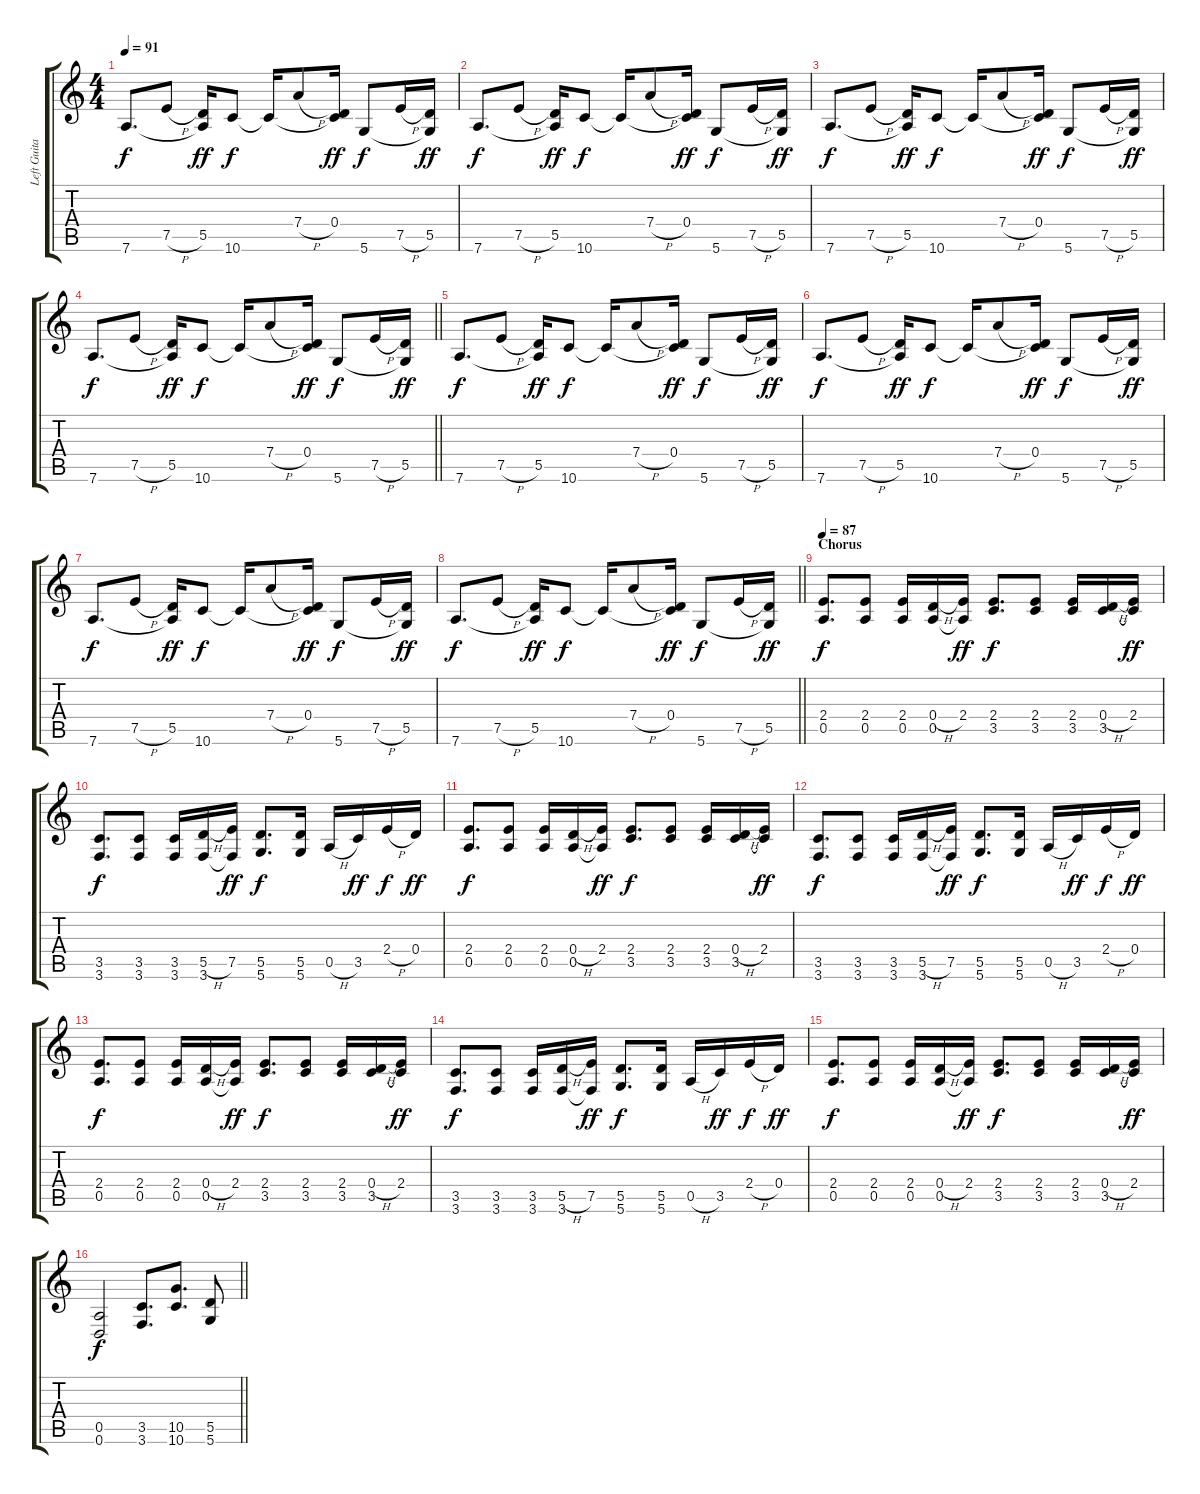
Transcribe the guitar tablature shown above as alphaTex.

\track ("Left Guitar" "Left Guita") {instrument distortionguitar}
\staff {score tabs}
\tuning (E4 B3 G3 D3 A2 D2) {hide}
\ts (4 4)
\section ("" "")
\tempo 91
\clef g2
\ks c
7.6.8{d dy f} 7.5{h}.8 (5.5 7.6{t}).16{dy ff} 10.6.8{dy f} 10.6{t}.16 7.4{h}.8 (0.4 10.6{t}).16{dy ff} 5.6.8{dy f} 7.5{h}.16 (5.5 5.6{t}).16{dy ff} |
7.6.8{d dy f} 7.5{h}.8 (5.5 7.6{t}).16{dy ff} 10.6.8{dy f} 10.6{t}.16 7.4{h}.8 (0.4 10.6{t}).16{dy ff} 5.6.8{dy f} 7.5{h}.16 (5.5 5.6{t}).16{dy ff} |
7.6.8{d dy f} 7.5{h}.8 (5.5 7.6{t}).16{dy ff} 10.6.8{dy f} 10.6{t}.16 7.4{h}.8 (0.4 10.6{t}).16{dy ff} 5.6.8{dy f} 7.5{h}.16 (5.5 5.6{t}).16{dy ff} |
\barLineRight lightlight
7.6.8{d dy f} 7.5{h}.8 (5.5 7.6{t}).16{dy ff} 10.6.8{dy f} 10.6{t}.16 7.4{h}.8 (0.4 10.6{t}).16{dy ff} 5.6.8{dy f} 7.5{h}.16 (5.5 5.6{t}).16{dy ff} |
\section ("" "")
7.6.8{d dy f} 7.5{h}.8 (5.5 7.6{t}).16{dy ff} 10.6.8{dy f} 10.6{t}.16 7.4{h}.8 (0.4 10.6{t}).16{dy ff} 5.6.8{dy f} 7.5{h}.16 (5.5 5.6{t}).16{dy ff} |
7.6.8{d dy f} 7.5{h}.8 (5.5 7.6{t}).16{dy ff} 10.6.8{dy f} 10.6{t}.16 7.4{h}.8 (0.4 10.6{t}).16{dy ff} 5.6.8{dy f} 7.5{h}.16 (5.5 5.6{t}).16{dy ff} |
7.6.8{d dy f} 7.5{h}.8 (5.5 7.6{t}).16{dy ff} 10.6.8{dy f} 10.6{t}.16 7.4{h}.8 (0.4 10.6{t}).16{dy ff} 5.6.8{dy f} 7.5{h}.16 (5.5 5.6{t}).16{dy ff} |
\barLineRight lightlight
7.6.8{d dy f} 7.5{h}.8 (5.5 7.6{t}).16{dy ff} 10.6.8{dy f} 10.6{t}.16 7.4{h}.8 (0.4 10.6{t}).16{dy ff} 5.6.8{dy f} 7.5{h}.16 (5.5 5.6{t}).16{dy ff} |
\section ("" "Chorus")
\tempo 87
(2.4 0.5).8{d dy f} (2.4 0.5).8 (2.4 0.5).16 (0.4{h} 0.5).16 (2.4 0.5{t}).16{dy ff} (2.4 3.5).8{d dy f} (2.4 3.5).8 (2.4 3.5).16 (0.4{h} 3.5).16 (2.4 3.5{t}).16{dy ff} |
(3.5 3.6).8{d dy f} (3.5 3.6).8 (3.5 3.6).16 (5.5{h} 3.6).16 (7.5 3.6{t}).16{dy ff} (5.5 5.6).8{d dy f} (5.5 5.6).16 0.5{h}.16 3.5.16{dy ff} 2.4{h}.16{dy f} 0.4.16{dy ff} |
(2.4 0.5).8{d dy f} (2.4 0.5).8 (2.4 0.5).16 (0.4{h} 0.5).16 (2.4 0.5{t}).16{dy ff} (2.4 3.5).8{d dy f} (2.4 3.5).8 (2.4 3.5).16 (0.4{h} 3.5).16 (2.4 3.5{t}).16{dy ff} |
(3.5 3.6).8{d dy f} (3.5 3.6).8 (3.5 3.6).16 (5.5{h} 3.6).16 (7.5 3.6{t}).16{dy ff} (5.5 5.6).8{d dy f} (5.5 5.6).16 0.5{h}.16 3.5.16{dy ff} 2.4{h}.16{dy f} 0.4.16{dy ff} |
(2.4 0.5).8{d dy f} (2.4 0.5).8 (2.4 0.5).16 (0.4{h} 0.5).16 (2.4 0.5{t}).16{dy ff} (2.4 3.5).8{d dy f} (2.4 3.5).8 (2.4 3.5).16 (0.4{h} 3.5).16 (2.4 3.5{t}).16{dy ff} |
(3.5 3.6).8{d dy f} (3.5 3.6).8 (3.5 3.6).16 (5.5{h} 3.6).16 (7.5 3.6{t}).16{dy ff} (5.5 5.6).8{d dy f} (5.5 5.6).16 0.5{h}.16 3.5.16{dy ff} 2.4{h}.16{dy f} 0.4.16{dy ff} |
(2.4 0.5).8{d dy f} (2.4 0.5).8 (2.4 0.5).16 (0.4{h} 0.5).16 (2.4 0.5{t}).16{dy ff} (2.4 3.5).8{d dy f} (2.4 3.5).8 (2.4 3.5).16 (0.4{h} 3.5).16 (2.4 3.5{t}).16{dy ff} |
\barLineRight lightlight
(0.5 0.6).2{dy f} (3.5 3.6).8{d} (10.5 10.6).8{d} (5.5 5.6).8
